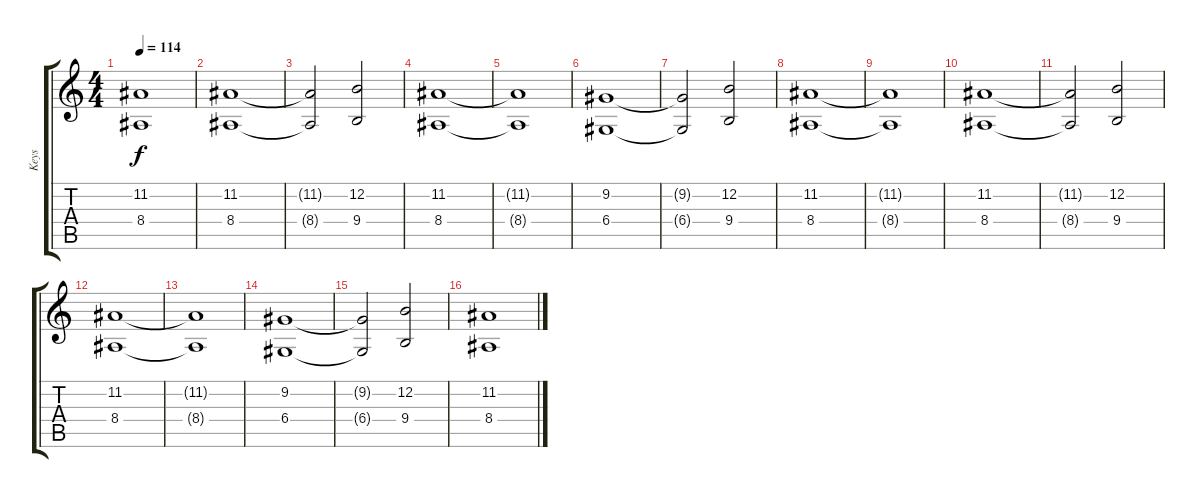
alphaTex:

\track ("Keys" "Keys") {instrument pad2warm}
\staff {score tabs}
\tuning (E4 B3 G3 D3 A2 E2) {hide}
\ts (4 4)
\tempo 114
\clef g2
\ks c
(11.2{t} 8.4{t}).1{dy f} |
(11.2 8.4).1 |
(11.2{t} 8.4{t}).2 (12.2 9.4).2 |
(11.2 8.4).1 |
(11.2{t} 8.4{t}).1 |
(9.2 6.4).1 |
(9.2{t} 6.4{t}).2 (12.2 9.4).2 |
(11.2 8.4).1 |
(11.2{t} 8.4{t}).1 |
(11.2 8.4).1 |
(11.2{t} 8.4{t}).2 (12.2 9.4).2 |
(11.2 8.4).1 |
(11.2{t} 8.4{t}).1 |
(9.2 6.4).1 |
(9.2{t} 6.4{t}).2 (12.2 9.4).2 |
(11.2 8.4).1
